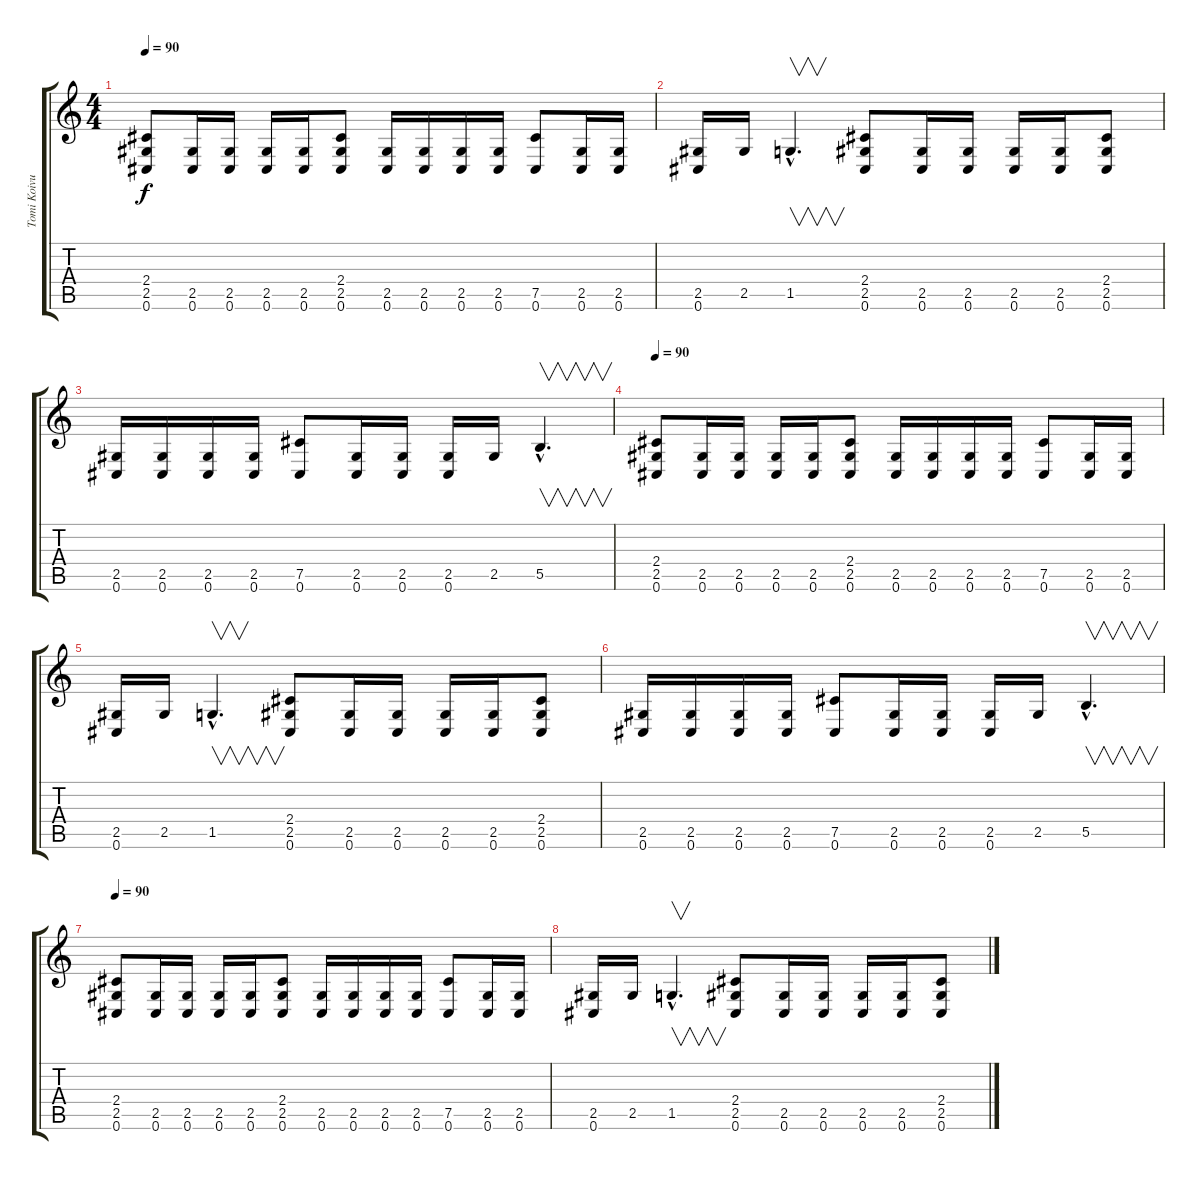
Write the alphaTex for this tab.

\track ("Tomi Koivusaari" "Tomi Koivu") {instrument distortionguitar}
\staff {score tabs}
\tuning (Db4 Ab3 E3 B2 Gb2 Db2) {hide}
\ts (4 4)
\tempo 90
\clef g2
\ks c
(2.4 2.5 0.6).8{dy f} (2.5 0.6).16 (2.5 0.6).16 (2.5 0.6).16 (2.5 0.6).16 (2.4 2.5 0.6).8 (2.5 0.6).16 (2.5 0.6).16 (2.5 0.6).16 (2.5 0.6).16 (7.5 0.6).8 (2.5 0.6).16 (2.5 0.6).16 |
(2.5 0.6).16 2.5.16 1.5{hac}.4{v d} (2.4 2.5 0.6).8 (2.5 0.6).16 (2.5 0.6).16 (2.5 0.6).16 (2.5 0.6).16 (2.4 2.5 0.6).8 |
(2.5 0.6).16 (2.5 0.6).16 (2.5 0.6).16 (2.5 0.6).16 (7.5 0.6).8 (2.5 0.6).16 (2.5 0.6).16 (2.5 0.6).16 2.5.16 5.5{hac}.4{v d} |
\tempo 90
(2.4 2.5 0.6).8 (2.5 0.6).16 (2.5 0.6).16 (2.5 0.6).16 (2.5 0.6).16 (2.4 2.5 0.6).8 (2.5 0.6).16 (2.5 0.6).16 (2.5 0.6).16 (2.5 0.6).16 (7.5 0.6).8 (2.5 0.6).16 (2.5 0.6).16 |
(2.5 0.6).16 2.5.16 1.5{hac}.4{v d} (2.4 2.5 0.6).8 (2.5 0.6).16 (2.5 0.6).16 (2.5 0.6).16 (2.5 0.6).16 (2.4 2.5 0.6).8 |
(2.5 0.6).16 (2.5 0.6).16 (2.5 0.6).16 (2.5 0.6).16 (7.5 0.6).8 (2.5 0.6).16 (2.5 0.6).16 (2.5 0.6).16 2.5.16 5.5{hac}.4{v d} |
\tempo 90
(2.4 2.5 0.6).8 (2.5 0.6).16 (2.5 0.6).16 (2.5 0.6).16 (2.5 0.6).16 (2.4 2.5 0.6).8 (2.5 0.6).16 (2.5 0.6).16 (2.5 0.6).16 (2.5 0.6).16 (7.5 0.6).8 (2.5 0.6).16 (2.5 0.6).16 |
(2.5 0.6).16 2.5.16 1.5{hac}.4{v d} (2.4 2.5 0.6).8 (2.5 0.6).16 (2.5 0.6).16 (2.5 0.6).16 (2.5 0.6).16 (2.4 2.5 0.6).8
